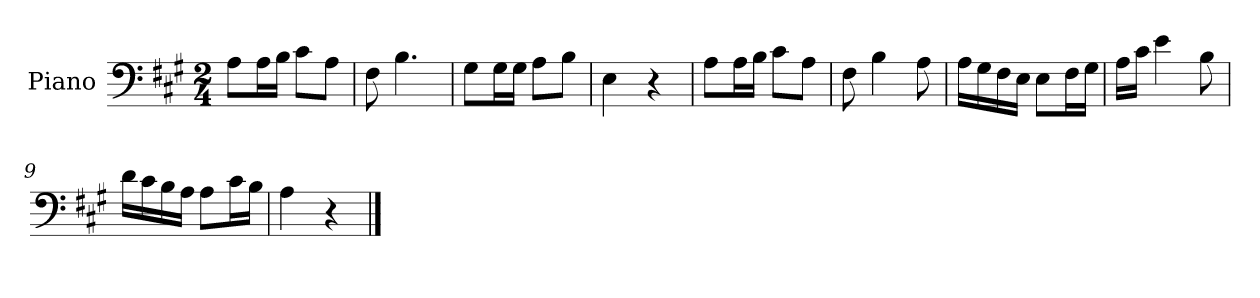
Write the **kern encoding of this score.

**kern
*part1
*staff1
*I"Piano
*I'Pno
*clefF4
*k[f#c#g#]
*M2/4
=1
8A\L
16A\L
16B\JJ
8c#\L
8A\J
=2
8F#\
4.B\
=3
8G#\L
16G#\L
16G#\JJ
8A\L
8B\J
=4
4E\
4r
=5
8A\L
16A\L
16B\JJ
8c#\L
8A\J
=6
8F#\
4B\
8A\
=7
16A\LL
16G#\
16F#\
16E\JJ
8E\L
16F#\L
16G#\JJ
=8
16A\LL
16c#\JJ
4e\
8B\
=9
16d\LL
16c#\
16B\
16A\JJ
8A\L
16c#\L
16B\JJ
=10
4A\
4r
==
*-
